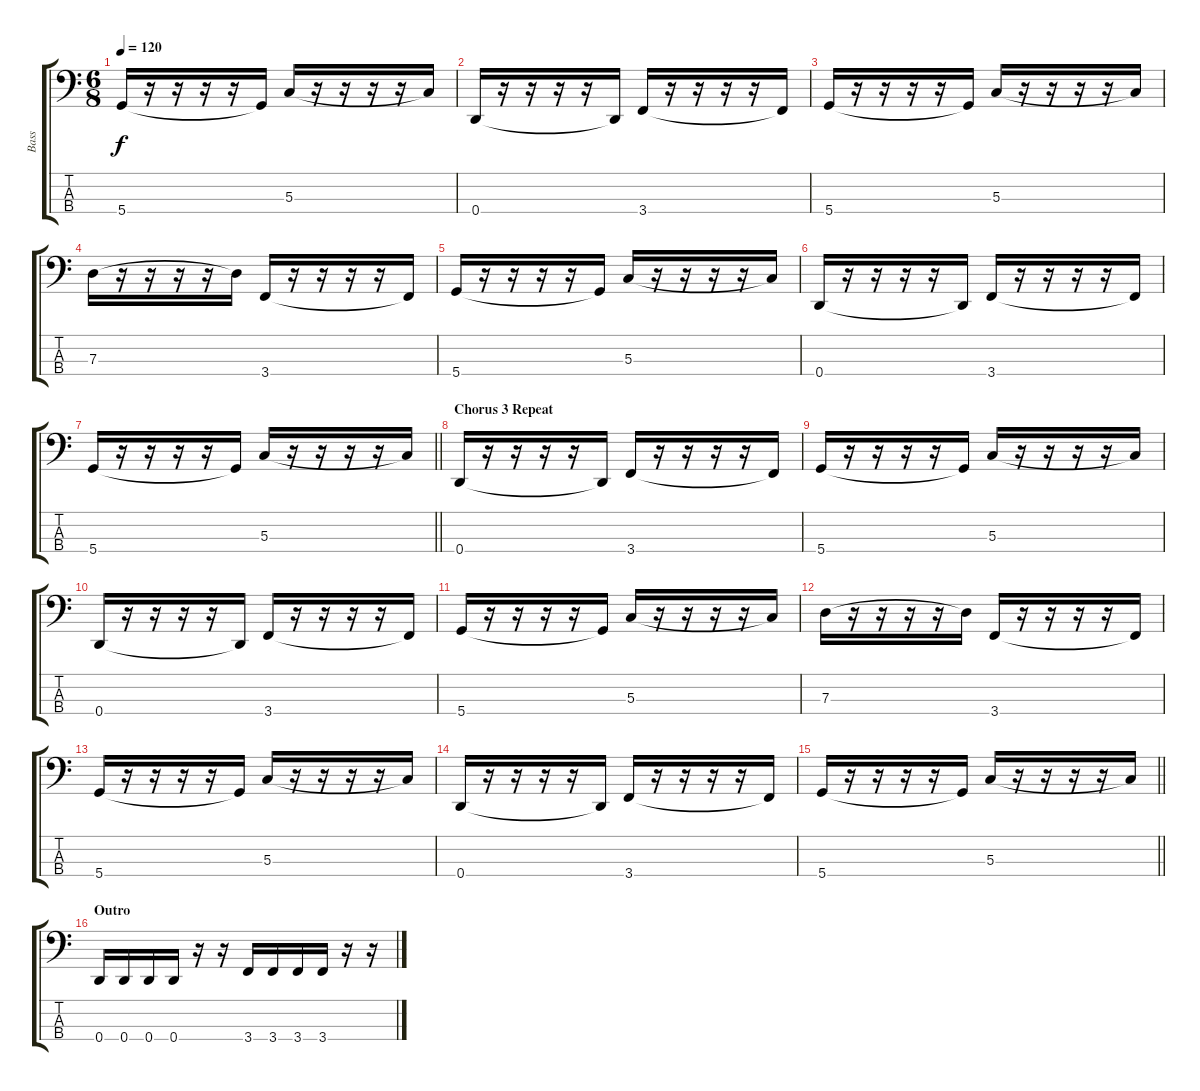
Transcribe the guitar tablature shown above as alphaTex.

\track ("Bass" "Bass") {instrument electricbassfinger}
\staff {score tabs}
\tuning (F2 C2 G1 D1) {hide}
\ts (6 8)
\tempo 120
\clef f4
\ks c
5.4.16{dy f} r.16 r.16 r.16 r.16 5.4{t}.16 5.3.16 r.16 r.16 r.16 r.16 5.3{t}.16 |
0.4.16 r.16 r.16 r.16 r.16 0.4{t}.16 3.4.16 r.16 r.16 r.16 r.16 3.4{t}.16 |
5.4.16 r.16 r.16 r.16 r.16 5.4{t}.16 5.3.16 r.16 r.16 r.16 r.16 5.3{t}.16 |
7.3.16 r.16 r.16 r.16 r.16 7.3{t}.16 3.4.16 r.16 r.16 r.16 r.16 3.4{t}.16 |
5.4.16 r.16 r.16 r.16 r.16 5.4{t}.16 5.3.16 r.16 r.16 r.16 r.16 5.3{t}.16 |
0.4.16 r.16 r.16 r.16 r.16 0.4{t}.16 3.4.16 r.16 r.16 r.16 r.16 3.4{t}.16 |
\barLineRight lightlight
5.4.16 r.16 r.16 r.16 r.16 5.4{t}.16 5.3.16 r.16 r.16 r.16 r.16 5.3{t}.16 |
\section ("" "Chorus 3 Repeat")
0.4.16 r.16 r.16 r.16 r.16 0.4{t}.16 3.4.16 r.16 r.16 r.16 r.16 3.4{t}.16 |
5.4.16 r.16 r.16 r.16 r.16 5.4{t}.16 5.3.16 r.16 r.16 r.16 r.16 5.3{t}.16 |
0.4.16 r.16 r.16 r.16 r.16 0.4{t}.16 3.4.16 r.16 r.16 r.16 r.16 3.4{t}.16 |
5.4.16 r.16 r.16 r.16 r.16 5.4{t}.16 5.3.16 r.16 r.16 r.16 r.16 5.3{t}.16 |
7.3.16 r.16 r.16 r.16 r.16 7.3{t}.16 3.4.16 r.16 r.16 r.16 r.16 3.4{t}.16 |
5.4.16 r.16 r.16 r.16 r.16 5.4{t}.16 5.3.16 r.16 r.16 r.16 r.16 5.3{t}.16 |
0.4.16 r.16 r.16 r.16 r.16 0.4{t}.16 3.4.16 r.16 r.16 r.16 r.16 3.4{t}.16 |
\barLineRight lightlight
5.4.16 r.16 r.16 r.16 r.16 5.4{t}.16 5.3.16 r.16 r.16 r.16 r.16 5.3{t}.16 |
\section ("" "Outro")
0.4.16 0.4.16 0.4.16 0.4.16 r.16 r.16 3.4.16 3.4.16 3.4.16 3.4.16 r.16 r.16
